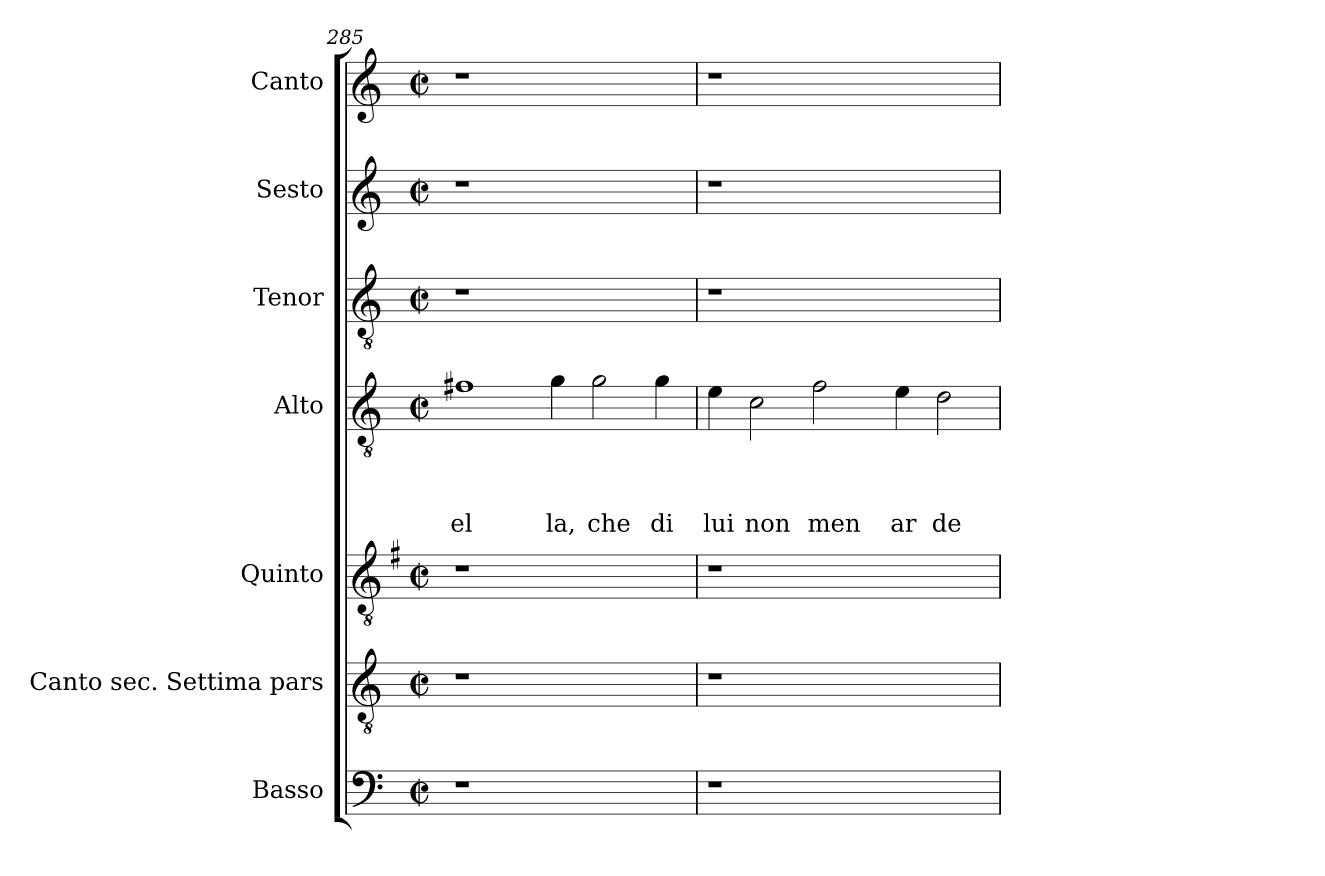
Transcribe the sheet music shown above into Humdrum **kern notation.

**kern	**kern	**kern	**kern	**text	**text	**text	**text	**kern	**kern	**kern
*part7	*part6	*part5	*part4	*part4	*part4	*part4	*part4	*part3	*part2	*part1
*staff7	*staff6	*staff5	*staff4	*staff4	*staff4	*staff4	*staff4	*staff3	*staff2	*staff1
*I"Basso	*I"Canto sec. Settima pars	*I"Quinto	*I"Alto	*	*	*	*	*I"Tenor	*I"Sesto	*I"Canto
*	*	*I'Quinto	*I'Alto	*	*	*	*	*I'Tenor	*I'Sesto	*I'Canto
*clefF4	*clefGv2	*clefGv2	*clefGv2	*	*	*	*	*clefGv2	*clefG2	*clefG2
*k[]	*k[]	*k[f#]	*k[]	*	*	*	*	*k[]	*k[]	*k[]
*C:	*C:	*G:	*C:	*	*	*	*	*C:	*C:	*C:
*M2/2	*M2/2	*M2/2	*M2/2	*	*	*	*	*M2/2	*M2/2	*M2/2
*met(c|)	*met(c|)	*met(c|)	*met(c|)	*	*	*	*	*met(c|)	*met(c|)	*met(c|)
=285	=285	=285	=285	=285	=285	=285	=285	=285	=285	=285
!	!	!	!	!	!	!	!LO:LY:b	!	!	!
1r	1r	1r	1f#X	.	.	.	el	1r	1r	1r
!	!	!	!	!	!	!	!LO:LY:b	!	!	!
1ryy	1ryy	1ryy	4g\	.	.	.	la,	1ryy	1ryy	1ryy
!	!	!	!	!	!	!	!LO:LY:b	!	!	!
.	.	.	2g\	.	.	.	che	.	.	.
!	!	!	!	!	!	!	!LO:LY:b	!	!	!
.	.	.	4g\	.	.	.	di	.	.	.
=286	=286	=286	=286	=286	=286	=286	=286	=286	=286	=286
!	!	!	!	!	!	!	!LO:LY:b	!	!	!
1r	1r	1r	4e\	.	.	.	lui	1r	1r	1r
!	!	!	!	!	!	!	!LO:LY:b	!	!	!
.	.	.	2c\	.	.	.	non	.	.	.
!	!	!	!	!	!	!	!LO:LY:b	!	!	!
.	.	.	2f\	.	.	.	men	.	.	.
1ryy	1ryy	1ryy	.	.	.	.	.	1ryy	1ryy	1ryy
!	!	!	!	!	!	!	!LO:LY:b	!	!	!
.	.	.	4e\	.	.	.	ar	.	.	.
!	!	!	!	!	!	!	!LO:LY:b	!	!	!
.	.	.	2d\	.	.	.	de	.	.	.
=	=	=	=	=	=	=	=	=	=	=
*-	*-	*-	*-	*-	*-	*-	*-	*-	*-	*-
